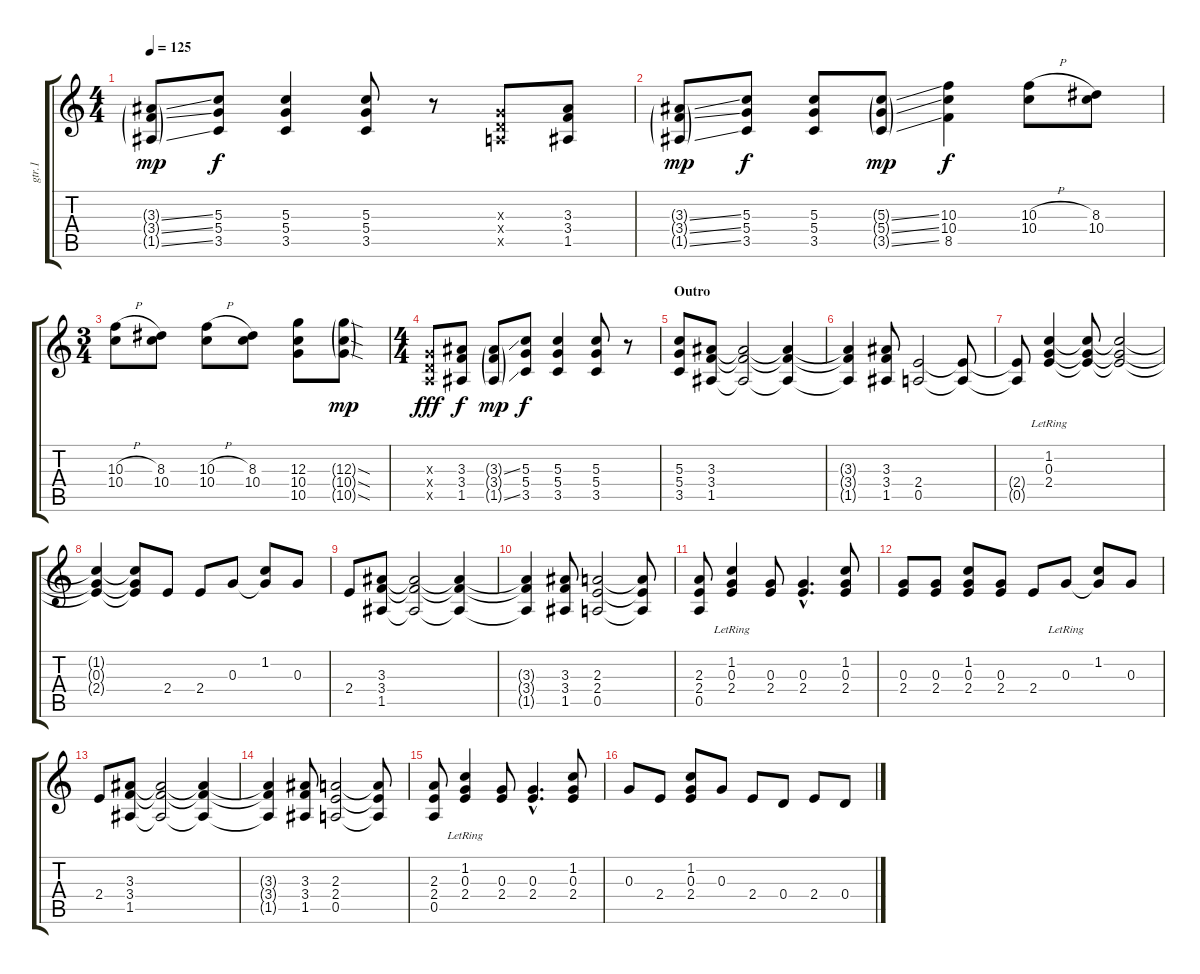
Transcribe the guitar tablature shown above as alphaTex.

\track ("gtr.1" "gtr.1") {instrument distortionguitar}
\staff {score tabs}
\tuning (E4 B3 G3 D3 A2 E2) {hide}
\ts (4 4)
\tempo 125
\clef g2
\ks c
(3.3{ss g} 3.4{ss g} 1.5{ss g}).8{dy mp} (5.3 5.4 3.5).8{dy f} (5.3 5.4 3.5).4 (5.3 5.4 3.5).8 r.8 (0.3{x} 0.4{x} 0.5{x}).8 (3.3 3.4 1.5).8 |
(3.3{ss g} 3.4{ss g} 1.5{ss g}).8{dy mp} (5.3 5.4 3.5).8{dy f} (5.3 5.4 3.5).8 (5.3{ss g} 5.4{ss g} 3.5{ss g}).8{dy mp} (10.3 10.4 8.5).4{dy f} (10.3{h} 10.4).8 (8.3 10.4).8 |
\ts (3 4)
(10.3{h} 10.4).8 (8.3 10.4).8 (10.3{h} 10.4).8 (8.3 10.4).8 (12.3 10.4 10.5).8 (12.3{sod g} 10.4{sod g} 10.5{sod g}).8{dy mp} |
\ts (4 4)
(0.3{x} 0.4{x} 0.5{x}).8{dy fff} (3.3 3.4 1.5).8{dy f} (3.3{ss g} 3.4{g} 1.5{ss g}).8{dy mp} (5.3 5.4 3.5).8{dy f} (5.3 5.4 3.5).4 (5.3 5.4 3.5).8 r.8 |
\section ("" "Outro")
(5.3 5.4 3.5).8 (3.3 3.4 1.5).8 (3.3{t} 3.4{t} 1.5{t}).2 (3.3{t} 3.4{t} 1.5{t}).4 |
(3.3{t} 3.4{t} 1.5{t}).4 (3.3 3.4 1.5).8 (2.4 0.5).2 (2.4{t} 0.5{t}).8 |
(2.4{t} 0.5{t}).8 (1.2{lr} 0.3{lr} 2.4{lr}).4 (1.2{t} 0.3{t} 2.4{t}).8 (1.2{t} 0.3{t} 2.4{t}).2 |
(1.2{t} 0.3{t} 2.4{t}).4 (1.2{t} 0.3{t} 2.4{t}).8 2.4.8 2.4.8 0.3.8 (1.2 0.3{t}).8 0.3.8 |
2.4.8 (3.3 3.4 1.5).8 (3.3{t} 3.4{t} 1.5{t}).2 (3.3{t} 3.4{t} 1.5{t}).4 |
(3.3{t} 3.4{t} 1.5{t}).4 (3.3 3.4 1.5).8 (2.3 2.4 0.5).2 (2.3{t} 2.4{t} 0.5{t}).8 |
(2.3 2.4 0.5).8 (1.2{lr} 0.3{lr} 2.4{lr}).4 (0.3 2.4).8 (0.3{hac} 2.4{hac}).4{d} (1.2 0.3 2.4).8 |
(0.3 2.4).8 (0.3 2.4).8 (1.2 0.3 2.4).8 (0.3 2.4).8 2.4.8 0.3{lr}.8 (1.2 0.3{t}).8 0.3.8 |
2.4.8 (3.3 3.4 1.5).8 (3.3{t} 3.4{t} 1.5{t}).2 (3.3{t} 3.4{t} 1.5{t}).4 |
(3.3{t} 3.4{t} 1.5{t}).4 (3.3 3.4 1.5).8 (2.3 2.4 0.5).2 (2.3{t} 2.4{t} 0.5{t}).8 |
(2.3 2.4 0.5).8 (1.2{lr} 0.3{lr} 2.4{lr}).4 (0.3 2.4).8 (0.3{hac} 2.4{hac}).4{d} (1.2 0.3 2.4).8 |
0.3.8 2.4.8 (1.2 0.3 2.4).8 0.3.8 2.4.8 0.4.8 2.4.8 0.4.8
